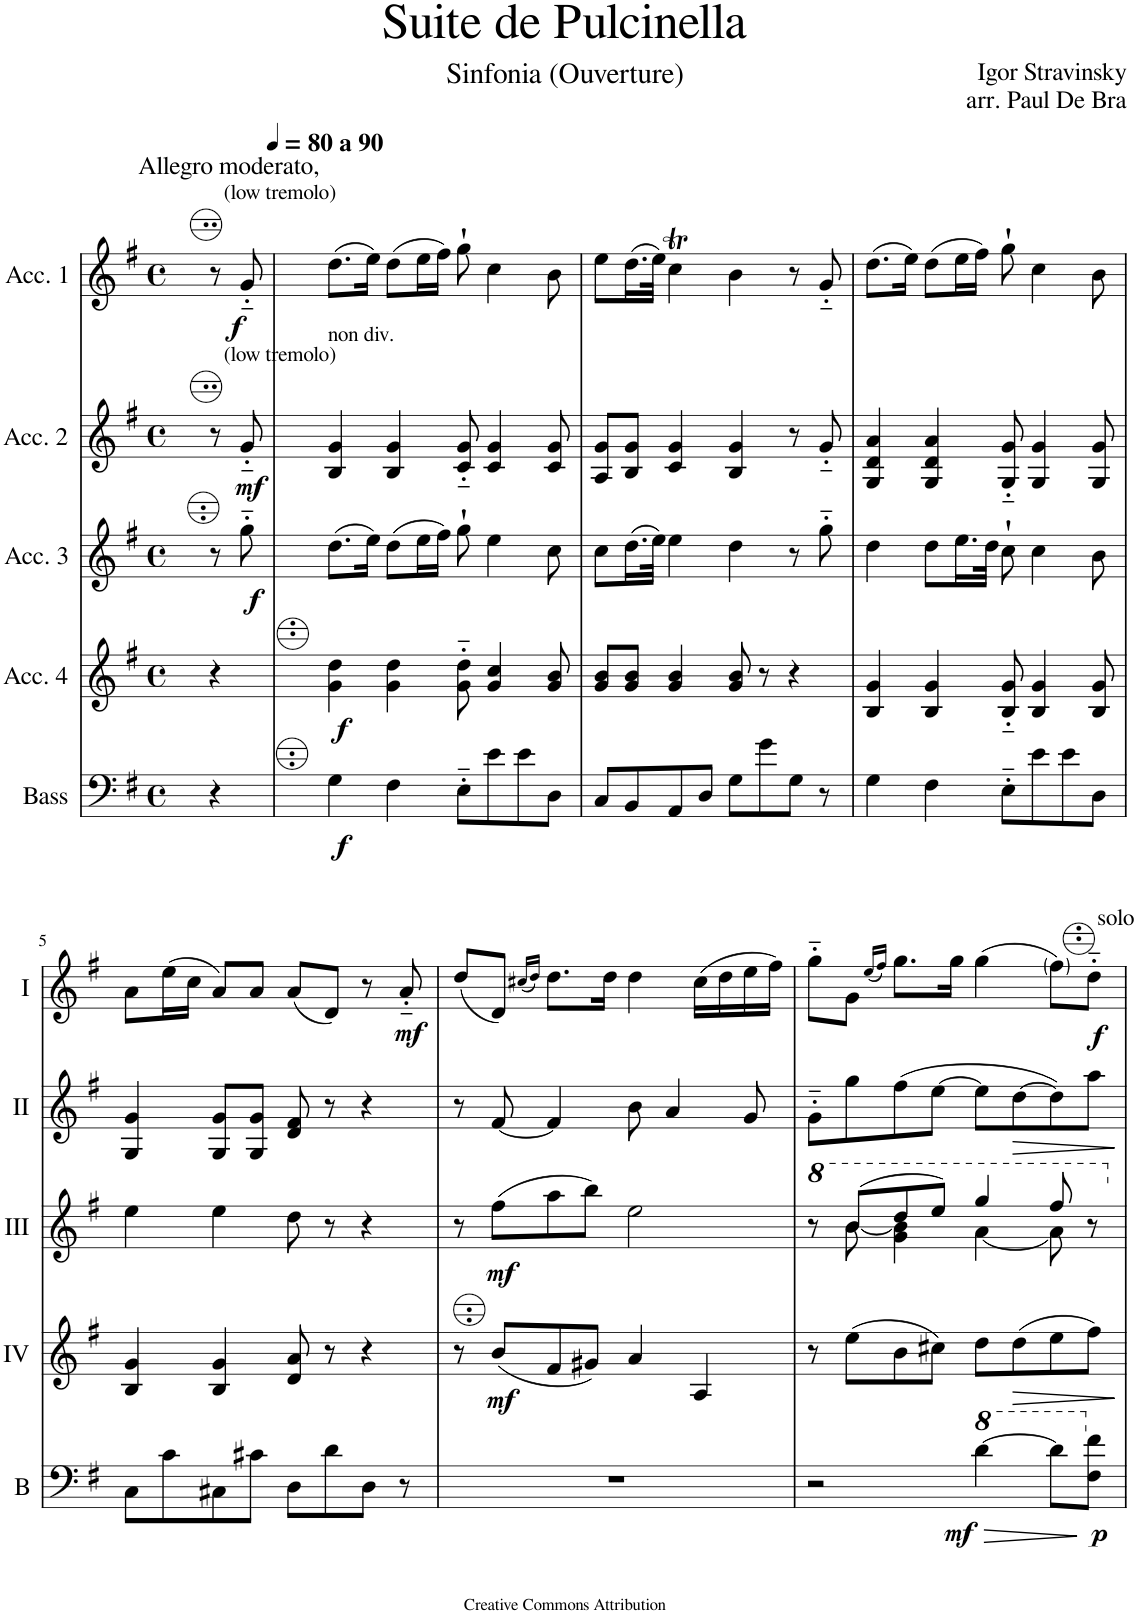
**kern	**dynam	**kern	**dynam	**kern	**dynam	**kern	**dynam	**kern	**dynam
*part5	*part5	*part4	*part4	*part3	*part3	*part2	*part2	*part1	*part1
*staff5	*staff5	*staff4	*staff4	*staff3	*staff3	*staff2	*staff2	*staff1	*staff1
*I"Bass	*	*I"Acc. 4	*	*I"Acc. 3	*	*I"Acc. 2	*	*I"Acc. 1	*
*I'B	*	*	*	*	*	*	*	*	*
*clefF4	*	*clefG2	*	*clefG2	*	*clefG2	*	*clefG2	*
*Trd7c12	*	*Trd7c12	*	*Trd7c12	*	*	*	*	*
*k[f#]	*	*k[f#]	*	*k[f#]	*	*k[f#]	*	*k[f#]	*
*M4/4	*	*M4/4	*	*M4/4	*	*M4/4	*	*M4/4	*
*met(c)	*	*met(c)	*	*met(c)	*	*met(c)	*	*met(c)	*
*MM80	*	*MM80	*	*MM80	*	*MM80	*	*MM80	*
=1	=1	=1	=1	=1	=1	=1	=1	=1	=1
!	!	!	!	!	!	!	!	!LO:TX:a:B:t=a 90	!
!	!	!	!	!	!	!	!	!LO:TX:a:t=Allegro moderato,	!
4r	.	4r	.	8r	.	8r	.	8r	.
!	!	!	!	!	!	!	!	!LO:TX:a:t=(low tremolo)	!
!	!	!	!	!	!	!LO:TX:a:t=(low tremolo)	!	!	!
!	!	!	!	!	!LO:DY:b	!	!LO:DY:b	!	!LO:DY:b
.	.	.	.	8gg'~\	f	8g'~/	mf	8g'~/	f
=2	=2	=2	=2	=2	=2	=2	=2	=2	=2
!	!	!	!	!	!	!LO:TX:a:t=non div.	!	!	!
!	!LO:DY:b	!	!LO:DY:b	!	!	!	!	!	!
4G\	f	4g\ 4dd\	f	(8.dd\L	.	4B/ 4g/	.	(8.dd\L	.
.	.	.	.	16ee\Jk)	.	.	.	16ee\Jk)	.
4F#\	.	4g\ 4dd\	.	(8dd\L	.	4B/ 4g/	.	(8dd\L	.
.	.	.	.	16ee\L	.	.	.	16ee\L	.
.	.	.	.	16ff#\JJ)	.	.	.	16ff#\JJ)	.
8E'~\L	.	8g\'~ 8dd\'~	.	8gg`\	.	8c/'~ 8g/'~	.	8gg`\	.
8e\	.	4g/ 4cc/	.	4ee\	.	4c/ 4g/	.	4cc\	.
8e\	.	.	.	.	.	.	.	.	.
8D\J	.	8g/ 8b/	.	8cc\	.	8c/ 8g/	.	8b\	.
=3	=3	=3	=3	=3	=3	=3	=3	=3	=3
8C/L	.	8g/ 8b/L	.	8cc\L	.	8A/ 8g/L	.	8ee\L	.
8BB/	.	8g/ 8b/J	.	(16.dd\L	.	8B/ 8g/J	.	(16.dd\L	.
.	.	.	.	32ee\JJk)	.	.	.	32ee\JJk)	.
8AA/	.	4g/ 4b/	.	4ee\	.	4c/ 4g/	.	4ccT\	.
8D/J	.	.	.	.	.	.	.	.	.
8G\L	.	8g/ 8b/	.	4dd\	.	4B/ 4g/	.	4b\	.
8g\	.	8r	.	.	.	.	.	.	.
8G\J	.	4r	.	8r	.	8r	.	8r	.
8r	.	.	.	8gg'~\	.	8g'~/	.	8g'~/	.
=4	=4	=4	=4	=4	=4	=4	=4	=4	=4
4G\	.	4B/ 4g/	.	4dd\	.	4G/ 4d/ 4a/	.	(8.dd\L	.
.	.	.	.	.	.	.	.	16ee\Jk)	.
4F#\	.	4B/ 4g/	.	8dd\L	.	4G/ 4d/ 4a/	.	(8dd\L	.
.	.	.	.	16.ee\L	.	.	.	16ee\L	.
.	.	.	.	.	.	.	.	16ff#\JJ)	.
.	.	.	.	32dd\JJk	.	.	.	.	.
8E'~\L	.	8B/'~ 8g/'~	.	8cc`\	.	8G/'~ 8g/'~	.	8gg`\	.
8e\	.	4B/ 4g/	.	4cc\	.	4G/ 4g/	.	4cc\	.
8e\	.	.	.	.	.	.	.	.	.
8D\J	.	8B/ 8g/	.	8b\	.	8G/ 8g/	.	8b\	.
!!LO:LB:g=z
=5	=5	=5	=5	=5	=5	=5	=5	=5	=5
8C\L	.	4B/ 4g/	.	4ee\	.	4G/ 4g/	.	8a\L	.
8c\	.	.	.	.	.	.	.	(16ee\L	.
.	.	.	.	.	.	.	.	16cc\JJ	.
8C#X\	.	4B/ 4g/	.	4ee\	.	8G/ 8g/L	.	8a/L)	.
8c#X\J	.	.	.	.	.	8G/ 8g/J	.	8a/J	.
8D\L	.	8d/ 8a/	.	8dd\	.	8d/ 8f#/	.	(8a/L	.
8d\	.	8r	.	8r	.	8r	.	8d/J)	.
8D\J	.	4r	.	4r	.	4r	.	8r	.
!	!	!	!	!	!	!	!	!	!LO:DY:b
8r	.	.	.	.	.	.	.	8a'~/	mf
=6	=6	=6	=6	=6	=6	=6	=6	=6	=6
1r	.	8r	.	8r	.	8r	.	(8dd/L	.
!	!	!	!LO:DY:b	!	!LO:DY:b	!	!	!	!
.	.	(8b/L	mf	(8ff#\L	mf	[8f#/	.	8d/J)	.
.	.	.	.	.	.	.	.	(16qcc#X/LL	.
.	.	.	.	.	.	.	.	16qdd/JJ)	.
.	.	8f#/	.	8aa\	.	4f#/]	.	8.dd\L	.
.	.	8g#X/J)	.	8bb\J)	.	.	.	.	.
.	.	.	.	.	.	.	.	16dd\Jk	.
.	.	4a/	.	2ee\	.	8b\	.	4dd\	.
.	.	.	.	.	.	4a/	.	.	.
.	.	4A/	.	.	.	.	.	(16cc#\LL	.
.	.	.	.	.	.	.	.	16dd\	.
.	.	.	.	.	.	8g/	.	16ee\	.
.	.	.	.	.	.	.	.	16ff#\JJ)	.
=7	=7	=7	=7	=7	=7	=7	=7	=7	=7
*	*	*	*	*8va	*	*	*	*	*
*	*	*	*	*^	*	*	*	*	*
2r	.	8r	.	8r	8ryy	.	8g'~\L	.	8gg'~\L	.
.	.	(8ee\L	.	(8bb/L	[8bb\	.	8gg\	.	8g\J	.
.	.	.	.	.	.	.	.	.	(16qee/LL	.
.	.	.	.	.	.	.	.	.	16qff#/JJ)	.
.	.	8b\	.	8ddd/	4gg\ 4bb\]	.	(8ff#\	.	8.gg\L	.
.	.	8cc#X\J)	.	8eee/J)	.	.	[8ee\J	.	.	.
.	.	.	.	.	.	.	.	.	16gg\Jk	.
*8va	*	*	*	*	*	*	*	*	*	*
!	!LO:DY:b	!	!	!	!	!	!	!	!	!
[4dd\	mf	8dd\L	.	4ggg/	[4aa\	.	8ee\L]	.	(4gg\	.
!	!	!	!LO:HP:b	!	!	!	!	!LO:HP:b	!	!
.	.	(8dd\	>	.	.	.	[8dd\	>	.	.
!	!LO:HP:b	!	!	!	!	!	!	!	!	!
8dd\L]	>	8ee\	.	8fff#/	8aa\]	.	8dd\])	.	8ff#\L)	.
*X8va	*	*	*	*	*	*	*	*	*	*
!	!	!	!	!	!	!	!	!	!LO:TX:a:t=solo	!
!	!LO:DY:n=1:b	!	!	!	!	!	!	!	!	!LO:DY:b
8F#\ 8f#\J	] p	8ff#\J)	.	8r	8ryy	.	8aa\J	.	8dd'~\J	f
*	*	*	*	*v	*v	*	*	*	*	*
.	.	.	]	.	.	.	]	.	.
*	*	*	*	*X8va	*	*	*	*	*
=	=	=	=	=	=	=	=	=	=
*-	*-	*-	*-	*-	*-	*-	*-	*-	*-
